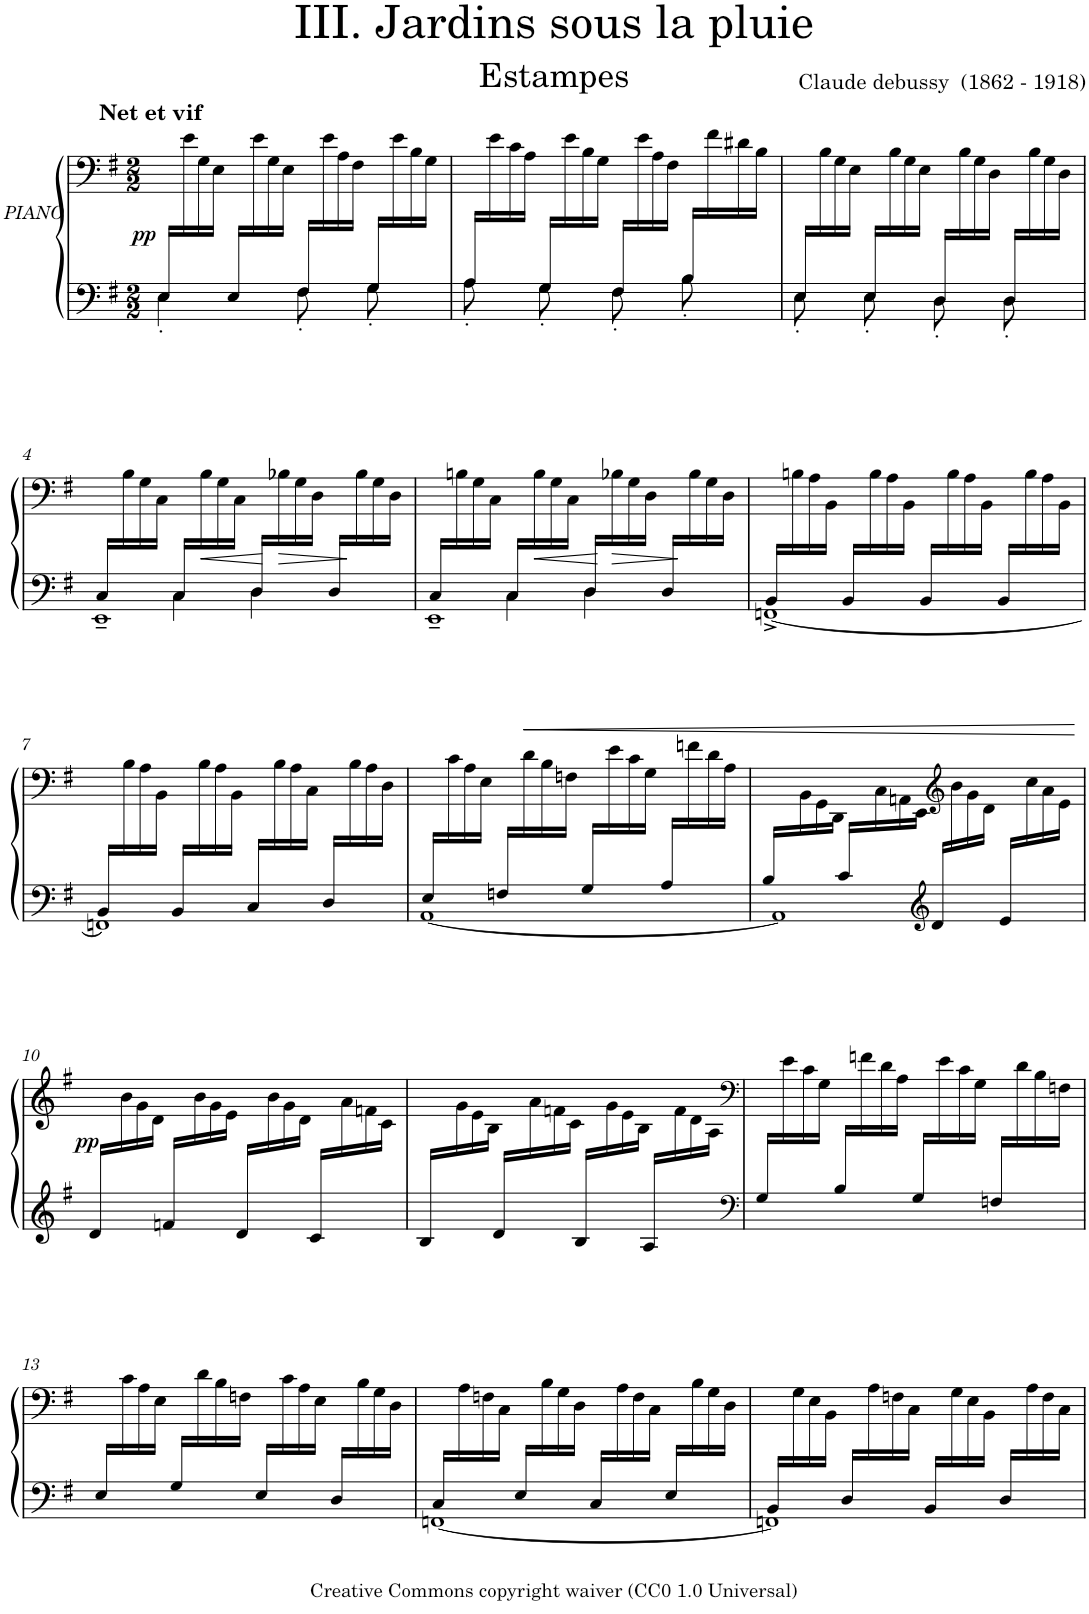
**kern	**kern	**dynam
*part1	*part1	*part1
*staff2	*staff1	*staff1/2
*I"PIANO	*	*
*I'Pno	*	*
*clefF4	*clefF4	*
*k[f#]	*k[f#]	*
*M2/2	*M2/2	*
=1	=1	=1
*^	*	*
*	*^	*	*
!	!	!	!LO:TX:a:B:t=Net et vif	!
!	!	!	!	!LO:DY:b
16E/LL	1ryy	4E'<\	16ryy	pp
!	!	!	!LO:TX:b:i:t=PIANO	!
8.ryy	.	.	16e\	.
.	.	.	16G\	.
.	.	.	16E\JJ	.
16E/LL	.	4ryy	16ryy	.
8.ryy	.	.	16e\	.
.	.	.	16G\	.
.	.	.	16E\JJ	.
16F#/LL	.	8F#'<\	16ryy	.
8.ryy	.	.	16e\	.
.	.	8ryy	16A\	.
.	.	.	16F#\JJ	.
16G/LL	.	8G'<\	16ryy	.
8.ryy	.	.	16e\	.
.	.	8ryy	16B\	.
.	.	.	16G\JJ	.
=2	=2	=2	=2	=2
16A/LL	1ryy	8A'<\	16ryy	.
8.ryy	.	.	16e\	.
.	.	8ryy	16c\	.
.	.	.	16A\JJ	.
16G/LL	.	8G'<\	16ryy	.
8.ryy	.	.	16e\	.
.	.	8ryy	16B\	.
.	.	.	16G\JJ	.
16F#/LL	.	8F#'<\	16ryy	.
8.ryy	.	.	16e\	.
.	.	8ryy	16A\	.
.	.	.	16F#\JJ	.
16B/LL	.	8B'<\	16ryy	.
8.ryy	.	.	16f#\	.
.	.	8ryy	16d#X\	.
.	.	.	16B\JJ	.
=3	=3	=3	=3	=3
16E/LL	1ryy	8E'<\	16ryy	.
8.ryy	.	.	16B\	.
.	.	8ryy	16G\	.
.	.	.	16E\JJ	.
16E/LL	.	8E'<\	16ryy	.
8.ryy	.	.	16B\	.
.	.	8ryy	16G\	.
.	.	.	16E\JJ	.
16D/LL	.	8D'<\	16ryy	.
8.ryy	.	.	16B\	.
.	.	8ryy	16G\	.
.	.	.	16D\JJ	.
16D/LL	.	8D'<\	16ryy	.
8.ryy	.	.	16B\	.
.	.	8ryy	16G\	.
.	.	.	16D\JJ	.
!!LO:LB:g=z
=4	=4	=4	=4	=4
16C/LL	1EE~<	4ryy	16ryy	.
8.ryy	.	.	16B\	.
.	.	.	16G\	.
.	.	.	16C\JJ	.
16C/LL	.	4C\	16ryy	.
!	!	!	!	!LO:HP:b
8.ryy	.	.	16B\	<
.	.	.	16G\	.
.	.	.	16C\JJ	.
16D/LL	.	4D\	16ryy	.
!	!	!	!	!LO:HP:n=1:b
8.ryy	.	.	16B-X\	[ >
.	.	.	16G\	.
.	.	.	16D\JJ	.
16D/LL	.	4ryy	16ryy	.
8.ryy	.	.	16B-\	]
.	.	.	16G\	.
.	.	.	16D\JJ	.
=5	=5	=5	=5	=5
16C/LL	1EE~<	4ryy	16ryy	.
8.ryy	.	.	16Bn\	.
.	.	.	16G\	.
.	.	.	16C\JJ	.
16C/LL	.	4C\	16ryy	.
!	!	!	!	!LO:HP:b
8.ryy	.	.	16B\	<
.	.	.	16G\	.
.	.	.	16C\JJ	.
16D/LL	.	4D\	16ryy	.
!	!	!	!	!LO:HP:n=1:b
8.ryy	.	.	16B-X\	[ >
.	.	.	16G\	.
.	.	.	16D\JJ	.
16D/LL	.	4ryy	16ryy	.
8.ryy	.	.	16B-\	]
.	.	.	16G\	.
.	.	.	16D\JJ	.
*	*v	*v	*	*
=6	=6	=6	=6
16BB/LL	[<1FFn^	16ryy	.
8.ryy	.	16Bn\	.
.	.	16A\	.
.	.	16BB\JJ	.
16BB/LL	.	16ryy	.
8.ryy	.	16B\	.
.	.	16A\	.
.	.	16BB\JJ	.
16BB/LL	.	16ryy	.
8.ryy	.	16B\	.
.	.	16A\	.
.	.	16BB\JJ	.
16BB/LL	.	16ryy	.
8.ryy	.	16B\	.
.	.	16A\	.
.	.	16BB\JJ	.
!!LO:LB:g=z
=7	=7	=7	=7
16BB/LL	1FFn]	16ryy	.
8.ryy	.	16B\	.
.	.	16A\	.
.	.	16BB\JJ	.
16BB/LL	.	16ryy	.
8.ryy	.	16B\	.
.	.	16A\	.
.	.	16BB\JJ	.
16C/LL	.	16ryy	.
8.ryy	.	16B\	.
.	.	16A\	.
.	.	16C\JJ	.
16D/LL	.	16ryy	.
8.ryy	.	16B\	.
.	.	16A\	.
.	.	16D\JJ	.
=8	=8	=8	=8
16E/LL	[<1AA	16ryy	.
8.ryy	.	16c\	.
.	.	16A\	.
.	.	16E\JJ	.
16Fn/LL	.	16ryy	.
!	!	!	!LO:HP:b
8.ryy	.	16d\	<
.	.	16B\	.
.	.	16Fn\JJ	.
16G/LL	.	16ryy	.
8.ryy	.	16e\	.
.	.	16c\	.
.	.	16G\JJ	.
16A/LL	.	16ryy	.
8.ryy	.	16fn\	.
.	.	16d\	.
.	.	16A\JJ	.
=9	=9	=9	=9
16B/LL	1AA]	16ryy	.
8.ryy	.	16BB\	.
.	.	16GG\	.
.	.	16DD\JJ	.
16c/LL	.	16ryy	.
8.ryy	.	16C\	.
.	.	16AAn\	.
.	.	16EE\JJ	.
*clefG2	*	*	*
16d/LL	.	16ryy	.
*	*	*clefG2	*
8.ryy	.	16b\	.
.	.	16g\	.
.	.	16d\JJ	.
16e/LL	.	16ryy	.
8.ryy	.	16cc\	.
.	.	16a\	.
.	.	16e\JJ	.
*v	*v	*	*
.	.	[
!!LO:LB:g=z
=10	=10	=10
*^	*	*
!	!	!	!LO:DY:b
16d/LL	1ryy	16ryy	pp
8.ryy	.	16b\	.
.	.	16g\	.
.	.	16d\JJ	.
16fn/LL	.	16ryy	.
8.ryy	.	16b\	.
.	.	16g\	.
.	.	16e\JJ	.
16d/LL	.	16ryy	.
8.ryy	.	16b\	.
.	.	16g\	.
.	.	16d\JJ	.
16c/LL	.	16ryy	.
8.ryy	.	16a\	.
.	.	16fn\	.
.	.	16c\JJ	.
=11	=11	=11	=11
16B/LL	1ryy	16ryy	.
8.ryy	.	16g\	.
.	.	16e\	.
.	.	16B\JJ	.
16d/LL	.	16ryy	.
8.ryy	.	16a\	.
.	.	16fn\	.
.	.	16c\JJ	.
16B/LL	.	16ryy	.
8.ryy	.	16g\	.
.	.	16e\	.
.	.	16B\JJ	.
16A/LL	.	16ryy	.
8.ryy	.	16f\	.
.	.	16d\	.
.	.	16A\JJ	.
=12	=12	=12	=12
*clefF4	*	*clefF4	*
16G/LL	1ryy	16ryy	.
8.ryy	.	16e\	.
.	.	16c\	.
.	.	16G\JJ	.
16B/LL	.	16ryy	.
8.ryy	.	16fn\	.
.	.	16d\	.
.	.	16A\JJ	.
16G/LL	.	16ryy	.
8.ryy	.	16e\	.
.	.	16c\	.
.	.	16G\JJ	.
16Fn/LL	.	16ryy	.
8.ryy	.	16d\	.
.	.	16B\	.
.	.	16Fn\JJ	.
!!LO:LB:g=z
=13	=13	=13	=13
16E/LL	1ryy	16ryy	.
8.ryy	.	16c\	.
.	.	16A\	.
.	.	16E\JJ	.
16G/LL	.	16ryy	.
8.ryy	.	16d\	.
.	.	16B\	.
.	.	16Fn\JJ	.
16E/LL	.	16ryy	.
8.ryy	.	16c\	.
.	.	16A\	.
.	.	16E\JJ	.
16D/LL	.	16ryy	.
8.ryy	.	16B\	.
.	.	16G\	.
.	.	16D\JJ	.
=14	=14	=14	=14
16C/LL	[1FFn	16ryy	.
8.ryy	.	16A\	.
.	.	16Fn\	.
.	.	16C\JJ	.
16E/LL	.	16ryy	.
8.ryy	.	16B\	.
.	.	16G\	.
.	.	16D\JJ	.
16C/LL	.	16ryy	.
8.ryy	.	16A\	.
.	.	16F\	.
.	.	16C\JJ	.
16E/LL	.	16ryy	.
8.ryy	.	16B\	.
.	.	16G\	.
.	.	16D\JJ	.
=15	=15	=15	=15
16BB/LL	1FFn]	16ryy	.
8.ryy	.	16G\	.
.	.	16E\	.
.	.	16BB\JJ	.
16D/LL	.	16ryy	.
8.ryy	.	16A\	.
.	.	16Fn\	.
.	.	16C\JJ	.
16BB/LL	.	16ryy	.
8.ryy	.	16G\	.
.	.	16E\	.
.	.	16BB\JJ	.
16D/LL	.	16ryy	.
8.ryy	.	16A\	.
.	.	16F\	.
.	.	16C\JJ	.
*v	*v	*	*
=	=	=
*-	*-	*-
